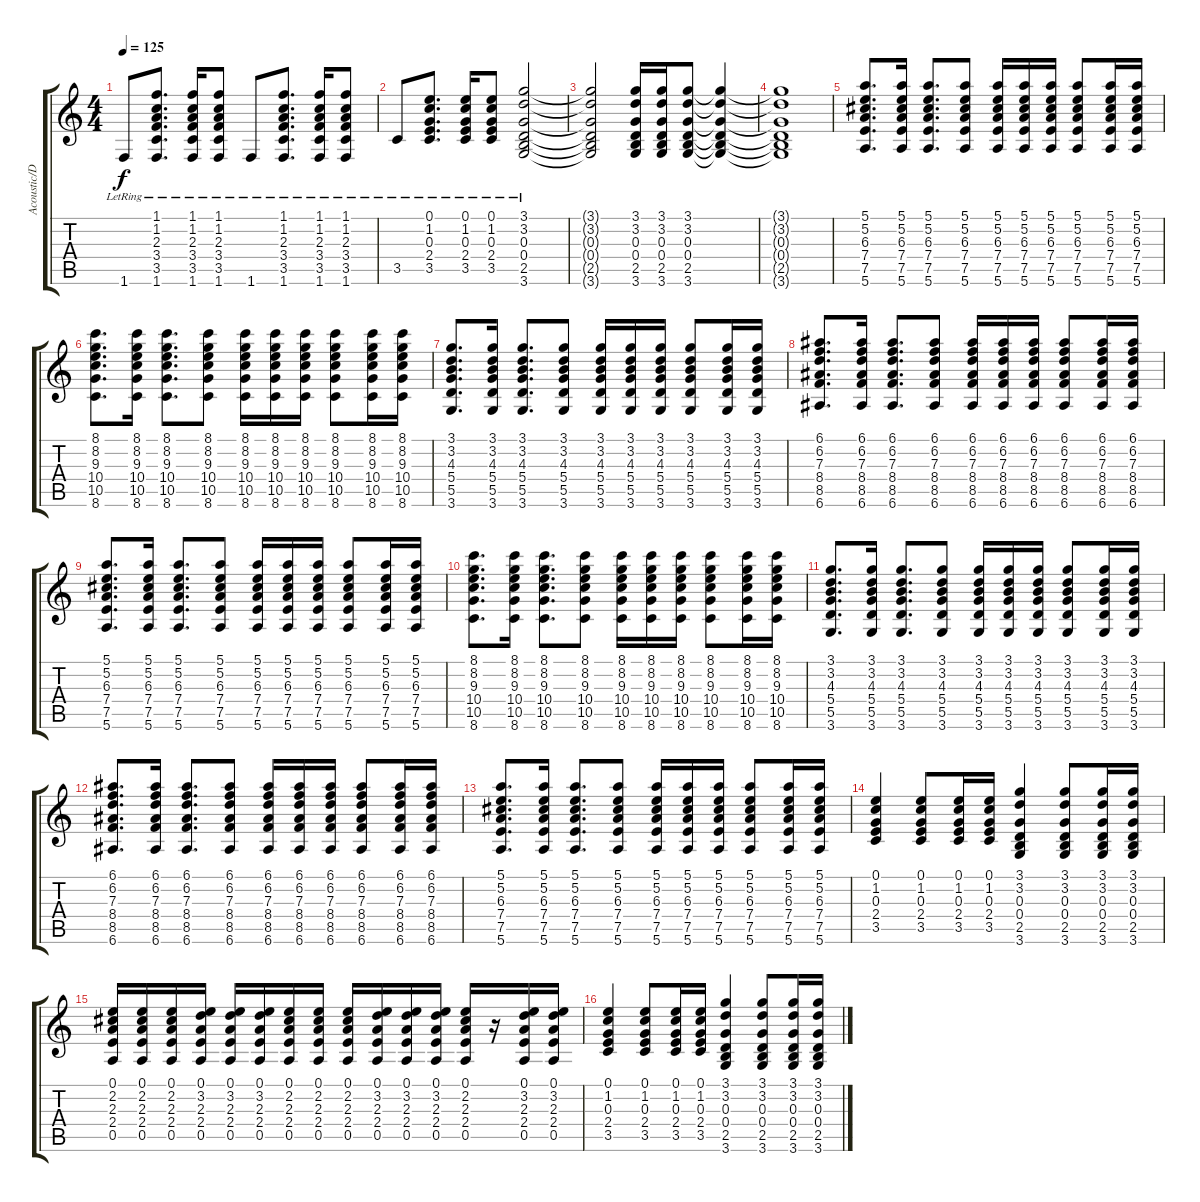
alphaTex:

\track ("Acoustic/Distorted Guitar" "Acoustic/D") {instrument acousticguitarsteel}
\staff {score tabs}
\tuning (E4 B3 G3 D3 A2 E2) {hide}
\ts (4 4)
\tempo 125
\clef g2
\ks c
1.6{lr}.8{dy f} (1.1{lr} 1.2{lr} 2.3{lr} 3.4{lr} 3.5{lr} 1.6{lr}).8{d} (1.1{lr} 1.2{lr} 2.3{lr} 3.4{lr} 3.5{lr} 1.6{lr}).16 (1.1{lr} 1.2{lr} 2.3{lr} 3.4{lr} 3.5{lr} 1.6{lr}).8 1.6{lr}.8 (1.1{lr} 1.2{lr} 2.3{lr} 3.4{lr} 3.5{lr} 1.6{lr}).8{d} (1.1{lr} 1.2{lr} 2.3{lr} 3.4{lr} 3.5{lr} 1.6{lr}).16 (1.1{lr} 1.2{lr} 2.3{lr} 3.4{lr} 3.5{lr} 1.6{lr}).8 |
3.5{lr}.8 (0.1{lr} 1.2{lr} 0.3{lr} 2.4{lr} 3.5{lr}).8{d} (0.1{lr} 1.2{lr} 0.3{lr} 2.4{lr} 3.5{lr}).16 (0.1{lr} 1.2{lr} 0.3{lr} 2.4{lr} 3.5{lr}).8 (3.1{lr} 3.2{lr} 0.3{lr} 0.4{lr} 2.5{lr} 3.6{lr}).2 |
(3.1{t} 3.2{t} 0.3{t} 0.4{t} 2.5{t} 3.6{t}).2 (3.1 3.2 0.3 0.4 2.5 3.6).16 (3.1 3.2 0.3 0.4 2.5 3.6).16 (3.1 3.2 0.3 0.4 2.5 3.6).8 (3.1{t} 3.2{t} 0.3{t} 0.4{t} 2.5{t} 3.6{t}).4 |
(3.1{t} 3.2{t} 0.3{t} 0.4{t} 2.5{t} 3.6{t}).1 |
(5.1 5.2 6.3 7.4 7.5 5.6).8{d} (5.1 5.2 6.3 7.4 7.5 5.6).16 (5.1 5.2 6.3 7.4 7.5 5.6).8{d} (5.1 5.2 6.3 7.4 7.5 5.6).8 (5.1 5.2 6.3 7.4 7.5 5.6).16 (5.1 5.2 6.3 7.4 7.5 5.6).16 (5.1 5.2 6.3 7.4 7.5 5.6).16 (5.1 5.2 6.3 7.4 7.5 5.6).8 (5.1 5.2 6.3 7.4 7.5 5.6).16 (5.1 5.2 6.3 7.4 7.5 5.6).16 |
(8.1 8.2 9.3 10.4 10.5 8.6).8{d} (8.1 8.2 9.3 10.4 10.5 8.6).16 (8.1 8.2 9.3 10.4 10.5 8.6).8{d} (8.1 8.2 9.3 10.4 10.5 8.6).8 (8.1 8.2 9.3 10.4 10.5 8.6).16 (8.1 8.2 9.3 10.4 10.5 8.6).16 (8.1 8.2 9.3 10.4 10.5 8.6).16 (8.1 8.2 9.3 10.4 10.5 8.6).8 (8.1 8.2 9.3 10.4 10.5 8.6).16 (8.1 8.2 9.3 10.4 10.5 8.6).16 |
(3.1 3.2 4.3 5.4 5.5 3.6).8{d} (3.1 3.2 4.3 5.4 5.5 3.6).16 (3.1 3.2 4.3 5.4 5.5 3.6).8{d} (3.1 3.2 4.3 5.4 5.5 3.6).8 (3.1 3.2 4.3 5.4 5.5 3.6).16 (3.1 3.2 4.3 5.4 5.5 3.6).16 (3.1 3.2 4.3 5.4 5.5 3.6).16 (3.1 3.2 4.3 5.4 5.5 3.6).8 (3.1 3.2 4.3 5.4 5.5 3.6).16 (3.1 3.2 4.3 5.4 5.5 3.6).16 |
(6.1 6.2 7.3 8.4 8.5 6.6).8{d} (6.1 6.2 7.3 8.4 8.5 6.6).16 (6.1 6.2 7.3 8.4 8.5 6.6).8{d} (6.1 6.2 7.3 8.4 8.5 6.6).8 (6.1 6.2 7.3 8.4 8.5 6.6).16 (6.1 6.2 7.3 8.4 8.5 6.6).16 (6.1 6.2 7.3 8.4 8.5 6.6).16 (6.1 6.2 7.3 8.4 8.5 6.6).8 (6.1 6.2 7.3 8.4 8.5 6.6).16 (6.1 6.2 7.3 8.4 8.5 6.6).16 |
(5.1 5.2 6.3 7.4 7.5 5.6).8{d} (5.1 5.2 6.3 7.4 7.5 5.6).16 (5.1 5.2 6.3 7.4 7.5 5.6).8{d} (5.1 5.2 6.3 7.4 7.5 5.6).8 (5.1 5.2 6.3 7.4 7.5 5.6).16 (5.1 5.2 6.3 7.4 7.5 5.6).16 (5.1 5.2 6.3 7.4 7.5 5.6).16 (5.1 5.2 6.3 7.4 7.5 5.6).8 (5.1 5.2 6.3 7.4 7.5 5.6).16 (5.1 5.2 6.3 7.4 7.5 5.6).16 |
(8.1 8.2 9.3 10.4 10.5 8.6).8{d} (8.1 8.2 9.3 10.4 10.5 8.6).16 (8.1 8.2 9.3 10.4 10.5 8.6).8{d} (8.1 8.2 9.3 10.4 10.5 8.6).8 (8.1 8.2 9.3 10.4 10.5 8.6).16 (8.1 8.2 9.3 10.4 10.5 8.6).16 (8.1 8.2 9.3 10.4 10.5 8.6).16 (8.1 8.2 9.3 10.4 10.5 8.6).8 (8.1 8.2 9.3 10.4 10.5 8.6).16 (8.1 8.2 9.3 10.4 10.5 8.6).16 |
(3.1 3.2 4.3 5.4 5.5 3.6).8{d} (3.1 3.2 4.3 5.4 5.5 3.6).16 (3.1 3.2 4.3 5.4 5.5 3.6).8{d} (3.1 3.2 4.3 5.4 5.5 3.6).8 (3.1 3.2 4.3 5.4 5.5 3.6).16 (3.1 3.2 4.3 5.4 5.5 3.6).16 (3.1 3.2 4.3 5.4 5.5 3.6).16 (3.1 3.2 4.3 5.4 5.5 3.6).8 (3.1 3.2 4.3 5.4 5.5 3.6).16 (3.1 3.2 4.3 5.4 5.5 3.6).16 |
(6.1 6.2 7.3 8.4 8.5 6.6).8{d} (6.1 6.2 7.3 8.4 8.5 6.6).16 (6.1 6.2 7.3 8.4 8.5 6.6).8{d} (6.1 6.2 7.3 8.4 8.5 6.6).8 (6.1 6.2 7.3 8.4 8.5 6.6).16 (6.1 6.2 7.3 8.4 8.5 6.6).16 (6.1 6.2 7.3 8.4 8.5 6.6).16 (6.1 6.2 7.3 8.4 8.5 6.6).8 (6.1 6.2 7.3 8.4 8.5 6.6).16 (6.1 6.2 7.3 8.4 8.5 6.6).16 |
(5.1 5.2 6.3 7.4 7.5 5.6).8{d} (5.1 5.2 6.3 7.4 7.5 5.6).16 (5.1 5.2 6.3 7.4 7.5 5.6).8{d} (5.1 5.2 6.3 7.4 7.5 5.6).8 (5.1 5.2 6.3 7.4 7.5 5.6).16 (5.1 5.2 6.3 7.4 7.5 5.6).16 (5.1 5.2 6.3 7.4 7.5 5.6).16 (5.1 5.2 6.3 7.4 7.5 5.6).8 (5.1 5.2 6.3 7.4 7.5 5.6).16 (5.1 5.2 6.3 7.4 7.5 5.6).16 |
(0.1 1.2 0.3 2.4 3.5).4 (0.1 1.2 0.3 2.4 3.5).8 (0.1 1.2 0.3 2.4 3.5).16 (0.1 1.2 0.3 2.4 3.5).16 (3.1 3.2 0.3 0.4 2.5 3.6).4 (3.1 3.2 0.3 0.4 2.5 3.6).8 (3.1 3.2 0.3 0.4 2.5 3.6).16 (3.1 3.2 0.3 0.4 2.5 3.6).16 |
(0.1 2.2 2.3 2.4 0.5).16 (0.1 2.2 2.3 2.4 0.5).16 (0.1 2.2 2.3 2.4 0.5).16 (0.1 3.2 2.3 2.4 0.5).16 (0.1 3.2 2.3 2.4 0.5).16 (0.1 3.2 2.3 2.4 0.5).16 (0.1 2.2 2.3 2.4 0.5).16 (0.1 2.2 2.3 2.4 0.5).16 (0.1 2.2 2.3 2.4 0.5).16 (0.1 3.2 2.3 2.4 0.5).16 (0.1 3.2 2.3 2.4 0.5).16 (0.1 3.2 2.3 2.4 0.5).16 (0.1 2.2 2.3 2.4 0.5).16 r.16 (0.1 3.2 2.3 2.4 0.5).16 (0.1 3.2 2.3 2.4 0.5).16 |
(0.1 1.2 0.3 2.4 3.5).4 (0.1 1.2 0.3 2.4 3.5).8 (0.1 1.2 0.3 2.4 3.5).16 (0.1 1.2 0.3 2.4 3.5).16 (3.1 3.2 0.3 0.4 2.5 3.6).4 (3.1 3.2 0.3 0.4 2.5 3.6).8 (3.1 3.2 0.3 0.4 2.5 3.6).16 (3.1 3.2 0.3 0.4 2.5 3.6).16
